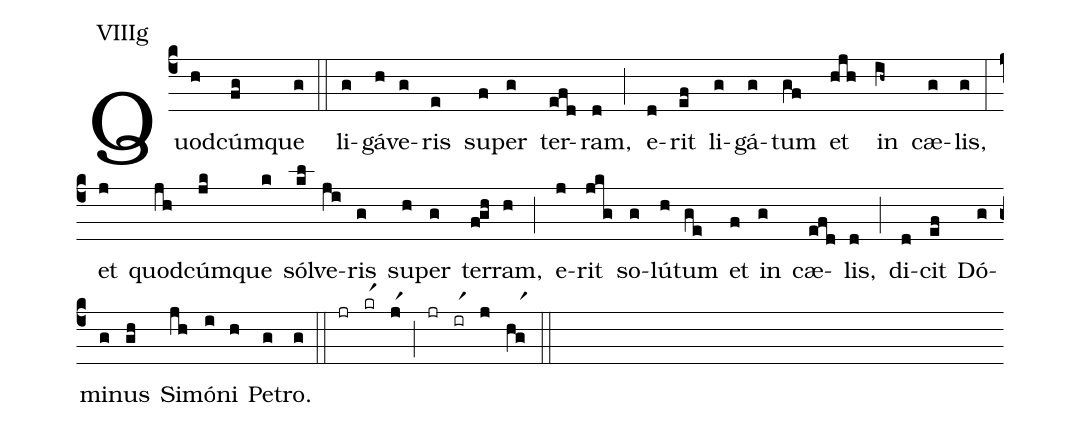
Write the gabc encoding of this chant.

annotation: VIIIg;
%%
(c4) Quod(h)cúm(fg)que(g) (::) li(g)gá(h)ve(g)ris(e) su(f)per(g) ter(efd)ram,(d) (;) e(d)rit(ef) li(g)gá(g)tum(gf) et(hjh) in(ih~) cæ(g)lis,(g) (:) et(j) quod(jh)cúm(jk)que(k) sól(kl)ve(ji)ris(g) su(h)per(g) ter(f!gh)ram,(h) (;) e(j)rit(jkg) so(g)lú(h)tum(ge) et(f) in(g) cæ(efd)lis,(d) (;) di(d)cit(ef) Dó(g)mi(g)nus(gh) Si(jh)mó(i)ni(h) Pe(g)tro.(g) (::) (jr)(krr1)(jr1)(;)(jr)(irr1)(j)(hgr1)(::)

